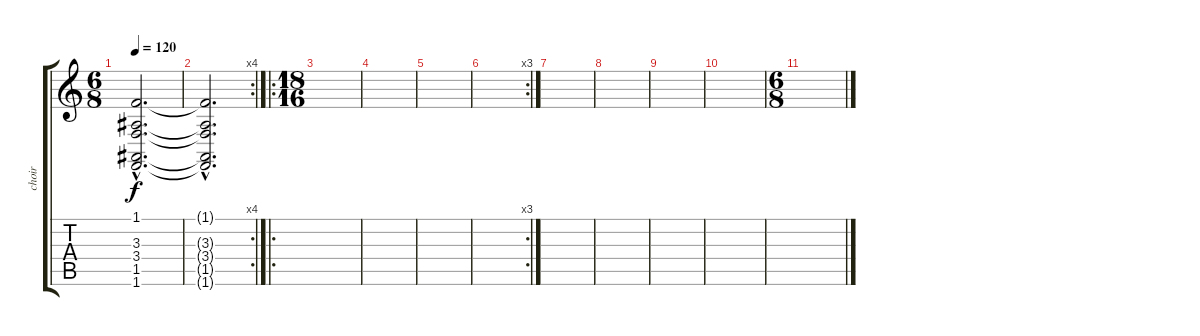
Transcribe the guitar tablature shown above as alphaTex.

\track ("choir" "choir") {instrument choiraahs}
\staff {score tabs}
\tuning (E4 B3 G3 D3 A2 E2) {hide}
\ts (6 8)
\tempo 120
\clef g2
\ks c
(1.1{hac t} 3.3{hac t} 3.4{hac t} 1.5{hac t} 1.6{hac t}).2{d dy f} |
\rc 4
(1.1{hac t} 3.3{hac t} 3.4{hac t} 1.5{hac t} 1.6{hac t}).2{d} |
\ro
\ts (18 16)
|
|
|
\rc 3
|
|
|
|
|
\ts (6 8)
